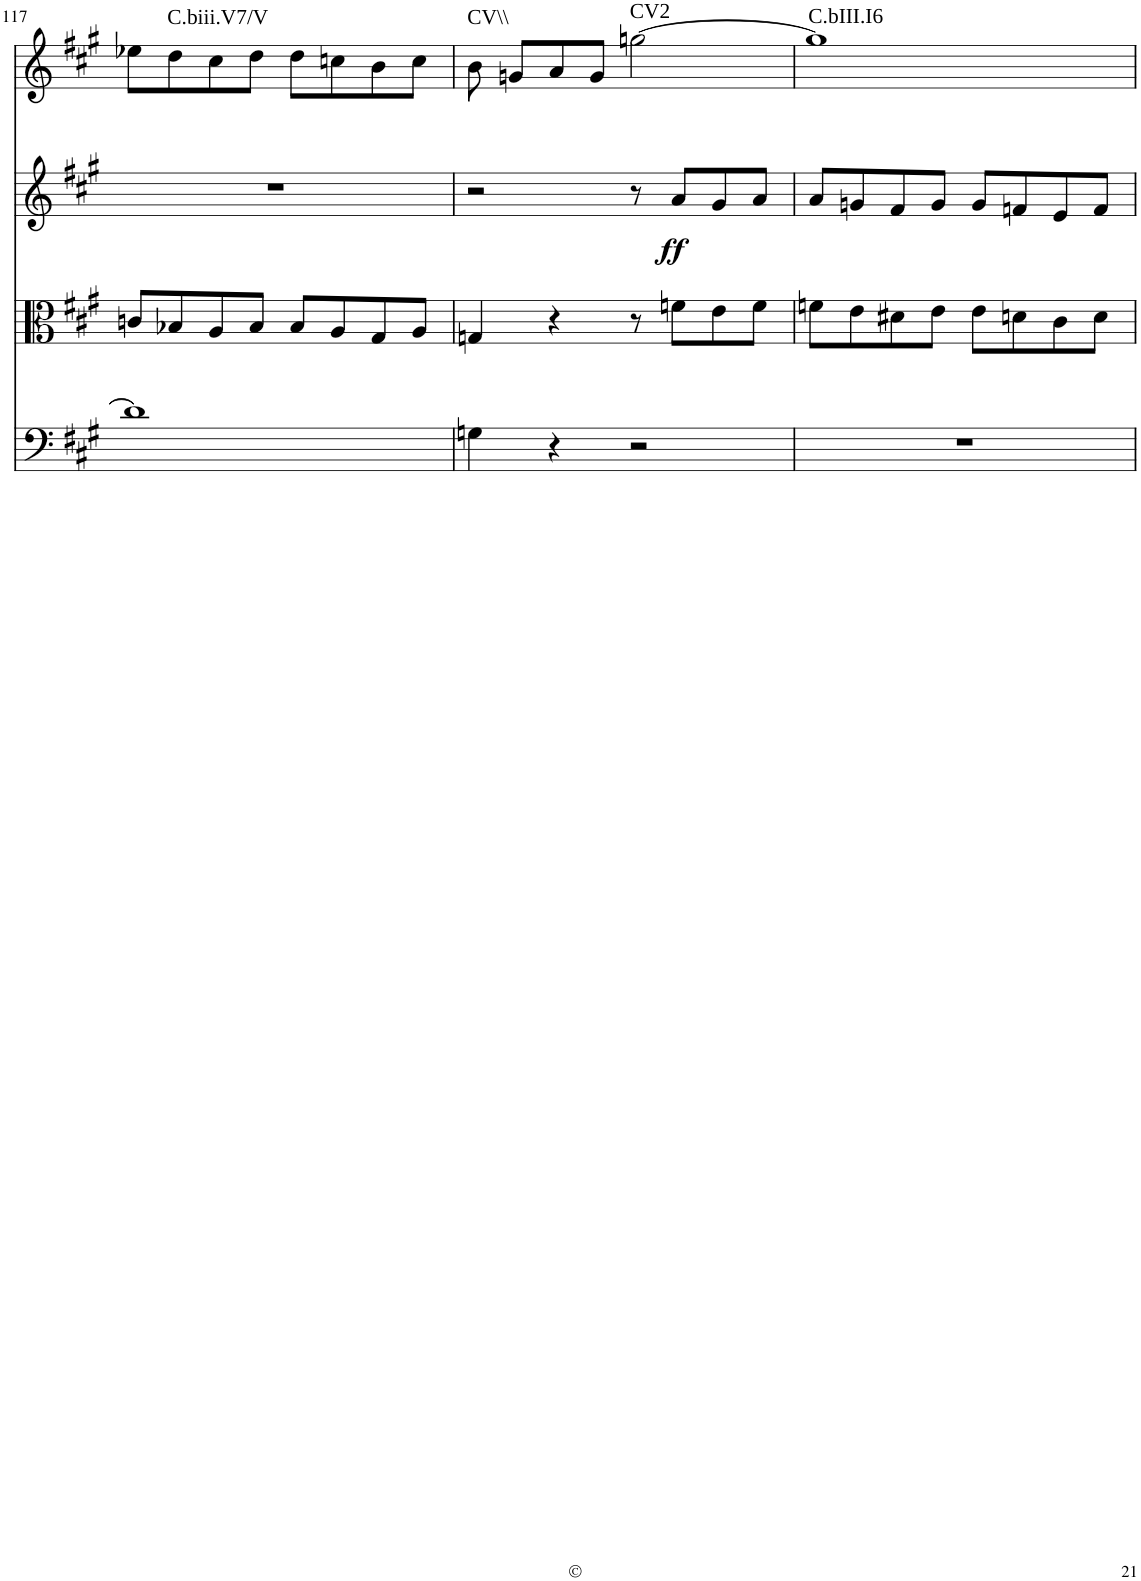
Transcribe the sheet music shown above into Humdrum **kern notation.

**kern	**kern	**kern	**dynam	**kern
*part4	*part3	*part2	*part2	*part1
*staff4	*staff3	*staff2	*staff2	*staff1
*I"Violoncello	*I"Viola	*I"Violin 2	*	*I"Violin 1
*I'Vc	*I'Vla	*I'Vln	*	*I'Vln
!!LO:PB:g=z
*clefF4	*clefC3	*clefG2	*	*clefG2
*k[f#c#g#]	*k[f#c#g#]	*k[f#c#g#]	*	*k[f#c#g#]
*A:	*A:	*A:	*	*A:
*M2/2	*M2/2	*M2/2	*	*M2/2
*met(c|)	*met(c|)	*met(c|)	*	*met(c|)
=117	=117	=117	=117	=117
1d]	8cn/L	1r	.	8ee-X\L
!	!	!	!	!LO:TX:a:t=C.biii.V7/V
.	8B-X/	.	.	8dd\
.	8A/	.	.	8cc#\
.	8B-/J	.	.	8dd\J
.	8B-/L	.	.	8dd\L
.	8A/	.	.	8ccn\
.	8G#/	.	.	8b\
.	8A/J	.	.	8cc\J
=118	=118	=118	=118	=118
!	!	!	!	!LO:TX:a:t=CV\\
4Gn\	4Gn/	2r	.	8b\
.	.	.	.	8gn/L
4r	4r	.	.	8a/
.	.	.	.	8g/J
!	!	!	!	!LO:TX:a:t=CV2
2r	8r	8r	.	[2ggn\
!	!	!	!LO:DY:b	!
.	8fn\L	8a/L	ff	.
.	8e\	8g#/	.	.
.	8f\J	8a/J	.	.
=119	=119	=119	=119	=119
!	!	!	!	!LO:TX:a:t=C.bIII.I6
1r	8fn\L	8a/L	.	1gg]
.	8e\	8gn/	.	.
.	8d#X\	8f#/	.	.
.	8e\J	8g/J	.	.
.	8e\L	8g/L	.	.
.	8dn\	8fn/	.	.
.	8c#\	8e/	.	.
.	8d\J	8f/J	.	.
=	=	=	=	=
*-	*-	*-	*-	*-
